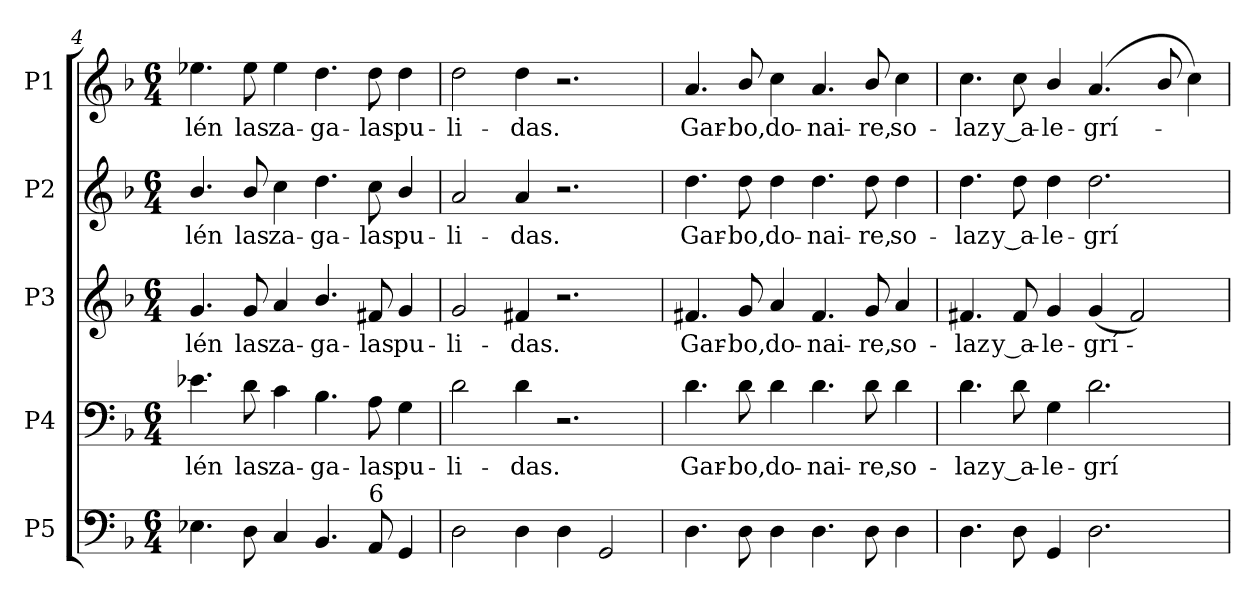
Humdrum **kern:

**kern	**kern	**text	**kern	**text	**kern	**text	**kern	**text
*part5	*part4	*part4	*part3	*part3	*part2	*part2	*part1	*part1
*staff5	*staff4	*staff4	*staff3	*staff3	*staff2	*staff2	*staff1	*staff1
*I"P5	*I"P4	*	*I"P3	*	*I"P2	*	*I"P1	*
!!LO:LB:g=z
*clefF4	*clefF4	*	*clefG2	*	*clefG2	*	*clefG2	*
*k[b-]	*k[b-]	*	*k[b-]	*	*k[b-]	*	*k[b-]	*
*F:	*F:	*	*F:	*	*F:	*	*F:	*
*M6/4	*M6/4	*	*M6/4	*	*M6/4	*	*M6/4	*
=4	=4	=4	=4	=4	=4	=4	=4	=4
!	!	!LO:LY:b:color=#000000	!	!	!	!	!	!
!	!	!	!	!LO:LY:b:color=#000000	!	!	!	!
!	!	!	!	!	!	!LO:LY:b:color=#000000	!	!
!	!	!	!	!	!	!	!	!LO:LY:b:color=#000000
4.E-Xi\	4.e-Xi\	-lén	4.gi/	-lén	4.b-i/	-lén	4.ee-Xi\	-lén
!	!	!LO:LY:b:color=#000000	!	!	!	!	!	!
!	!	!	!	!LO:LY:b:color=#000000	!	!	!	!
!	!	!	!	!	!	!LO:LY:b:color=#000000	!	!
!	!	!	!	!	!	!	!	!LO:LY:b:color=#000000
8Di\	8di\	las	8gi/	las	8b-i/	las	8ee-i\	las
!	!	!LO:LY:b:color=#000000	!	!	!	!	!	!
!	!	!	!	!LO:LY:b:color=#000000	!	!	!	!
!	!	!	!	!	!	!LO:LY:b:color=#000000	!	!
!	!	!	!	!	!	!	!	!LO:LY:b:color=#000000
4Ci/	4ci\	za-	4ai/	za-	4cci\	za-	4ee-i\	za-
!	!	!LO:LY:b:color=#000000	!	!	!	!	!	!
!	!	!	!	!LO:LY:b:color=#000000	!	!	!	!
!	!	!	!	!	!	!LO:LY:b:color=#000000	!	!
!	!	!	!	!	!	!	!	!LO:LY:b:color=#000000
4.BB-i/	4.B-i\	-ga-	4.b-i/	-ga-	4.ddi\	-ga-	4.ddi\	-ga-
!	!	!LO:LY:b:color=#000000	!	!	!	!	!	!
!	!	!	!	!LO:LY:b:color=#000000	!	!	!	!
!	!	!	!	!	!	!LO:LY:b:color=#000000	!	!
!LO:TX:a:t=6	!	!	!	!	!	!	!	!
!	!	!	!	!	!	!	!	!LO:LY:b:color=#000000
8AAi/	8Ai\	-las	8f#Xi/	-las	8cci\	-las	8ddi\	-las
!	!	!LO:LY:b:color=#000000	!	!	!	!	!	!
!	!	!	!	!LO:LY:b:color=#000000	!	!	!	!
!	!	!	!	!	!	!LO:LY:b:color=#000000	!	!
!	!	!	!	!	!	!	!	!LO:LY:b:color=#000000
4GGi/	4Gi\	pu-	4gi/	pu-	4b-i/	pu-	4ddi\	pu-
=5	=5	=5	=5	=5	=5	=5	=5	=5
!	!	!LO:LY:b:color=#000000	!	!	!	!	!	!
!	!	!	!	!LO:LY:b:color=#000000	!	!	!	!
!	!	!	!	!	!	!LO:LY:b:color=#000000	!	!
!	!	!	!	!	!	!	!	!LO:LY:b:color=#000000
2Di\	2di\	-li-	2gi/	-li-	2ai/	-li-	2ddi\	-li-
!	!	!LO:LY:b:color=#000000	!	!	!	!	!	!
!	!	!	!	!LO:LY:b:color=#000000	!	!	!	!
!	!	!	!	!	!	!LO:LY:b:color=#000000	!	!
!	!	!	!	!	!	!	!	!LO:LY:b:color=#000000
4Di\	4di\	-das.	4f#Xi/	-das.	4ai/	-das.	4ddi\	-das.
4Di\	2.r	.	2.r	.	2.r	.	2.r	.
2GGi/	.	.	.	.	.	.	.	.
=6	=6	=6	=6	=6	=6	=6	=6	=6
!	!	!LO:LY:b:color=#000000	!	!	!	!	!	!
!	!	!	!	!LO:LY:b:color=#000000	!	!	!	!
!	!	!	!	!	!	!LO:LY:b:color=#000000	!	!
!	!	!	!	!	!	!	!	!LO:LY:b:color=#000000
4.Di\	4.di\	Gar-	4.f#Xi/	Gar-	4.ddi\	Gar-	4.ai/	Gar-
!	!	!LO:LY:b:color=#000000	!	!	!	!	!	!
!	!	!	!	!LO:LY:b:color=#000000	!	!	!	!
!	!	!	!	!	!	!LO:LY:b:color=#000000	!	!
!	!	!	!	!	!	!	!	!LO:LY:b:color=#000000
8Di\	8di\	-bo,	8gi/	-bo,	8ddi\	-bo,	8b-i/	-bo,
!	!	!LO:LY:b:color=#000000	!	!	!	!	!	!
!	!	!	!	!LO:LY:b:color=#000000	!	!	!	!
!	!	!	!	!	!	!LO:LY:b:color=#000000	!	!
!	!	!	!	!	!	!	!	!LO:LY:b:color=#000000
4Di\	4di\	do-	4ai/	do-	4ddi\	do-	4cci\	do-
!	!	!LO:LY:b:color=#000000	!	!	!	!	!	!
!	!	!	!	!LO:LY:b:color=#000000	!	!	!	!
!	!	!	!	!	!	!LO:LY:b:color=#000000	!	!
!	!	!	!	!	!	!	!	!LO:LY:b:color=#000000
4.Di\	4.di\	-nai-	4.f#i/	-nai-	4.ddi\	-nai-	4.ai/	-nai-
!	!	!LO:LY:b:color=#000000	!	!	!	!	!	!
!	!	!	!	!LO:LY:b:color=#000000	!	!	!	!
!	!	!	!	!	!	!LO:LY:b:color=#000000	!	!
!	!	!	!	!	!	!	!	!LO:LY:b:color=#000000
8Di\	8di\	-re,	8gi/	-re,	8ddi\	-re,	8b-i/	-re,
!	!	!LO:LY:b:color=#000000	!	!	!	!	!	!
!	!	!	!	!LO:LY:b:color=#000000	!	!	!	!
!	!	!	!	!	!	!LO:LY:b:color=#000000	!	!
!	!	!	!	!	!	!	!	!LO:LY:b:color=#000000
4Di\	4di\	so-	4ai/	so-	4ddi\	so-	4cci\	so-
!!LO:PB:g=z
=7	=7	=7	=7	=7	=7	=7	=7	=7
!	!	!LO:LY:b:color=#000000	!	!	!	!	!	!
!	!	!	!	!LO:LY:b:color=#000000	!	!	!	!
!	!	!	!	!	!	!LO:LY:b:color=#000000	!	!
!	!	!	!	!	!	!	!	!LO:LY:b:color=#000000
4.Di\	4.di\	-laz	4.f#Xi/	-laz	4.ddi\	-laz	4.cci\	-laz
!	!	!LO:LY:b:color=#000000	!	!	!	!	!	!
!	!	!	!	!LO:LY:b:color=#000000	!	!	!	!
!	!	!	!	!	!	!LO:LY:b:color=#000000	!	!
!	!	!	!	!	!	!	!	!LO:LY:b:color=#000000
8Di\	8di\	y_a-	8f#i/	y_a-	8ddi\	y_a-	8cci\	y_a-
!	!	!LO:LY:b:color=#000000	!	!	!	!	!	!
!	!	!	!	!LO:LY:b:color=#000000	!	!	!	!
!	!	!	!	!	!	!LO:LY:b:color=#000000	!	!
!	!	!	!	!	!	!	!	!LO:LY:b:color=#000000
4GGi/	4Gi\	-le-	4gi/	-le-	4ddi\	-le-	4b-i/	-le-
!	!	!LO:LY:b:color=#000000	!	!	!	!	!	!
!	!	!	!	!LO:LY:b:color=#000000	!	!	!	!
!	!	!	!	!	!	!LO:LY:b:color=#000000	!	!
!	!	!	!	!	!	!	!	!LO:LY:b:color=#000000
2.Di\	2.di\	-grí-	(4gi/	-grí-	2.ddi\	-grí-	(4.ai/	-grí-
.	.	.	2f#i/)	.	.	.	.	.
.	.	.	.	.	.	.	8b-i/	.
.	.	.	.	.	.	.	4cci\)	.
=	=	=	=	=	=	=	=	=
*-	*-	*-	*-	*-	*-	*-	*-	*-
